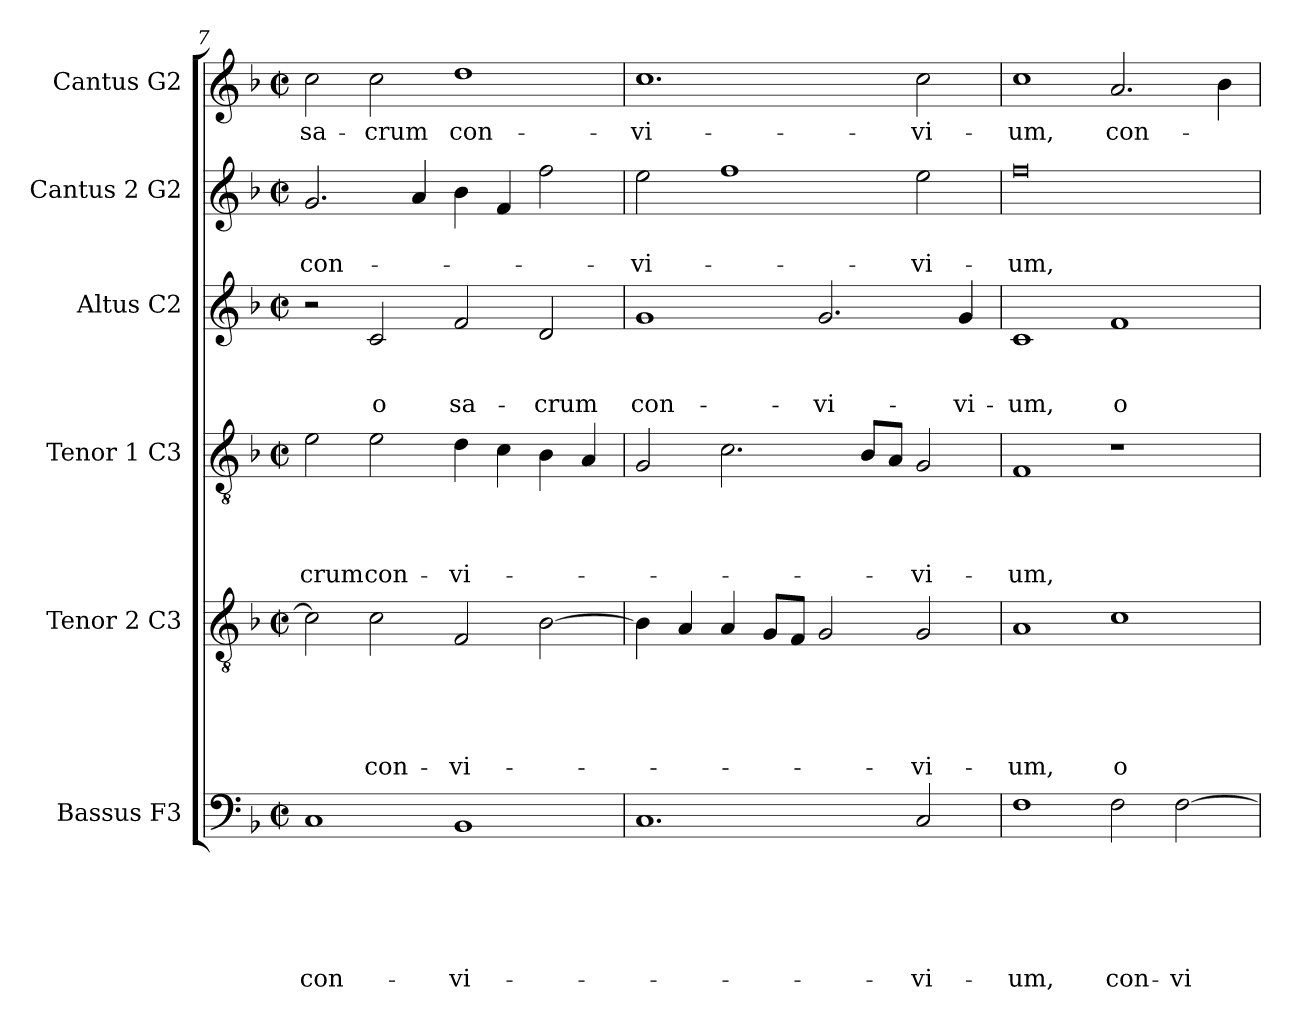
**kern	**text	**text	**text	**text	**text	**text	**kern	**text	**text	**text	**text	**text	**kern	**text	**text	**text	**text	**kern	**text	**text	**text	**kern	**text	**text	**kern	**text
*part6	*part6	*part6	*part6	*part6	*part6	*part6	*part5	*part5	*part5	*part5	*part5	*part5	*part4	*part4	*part4	*part4	*part4	*part3	*part3	*part3	*part3	*part2	*part2	*part2	*part1	*part1
*staff6	*staff6	*staff6	*staff6	*staff6	*staff6	*staff6	*staff5	*staff5	*staff5	*staff5	*staff5	*staff5	*staff4	*staff4	*staff4	*staff4	*staff4	*staff3	*staff3	*staff3	*staff3	*staff2	*staff2	*staff2	*staff1	*staff1
*I"Bassus F3	*	*	*	*	*	*	*I"Tenor 2 C3	*	*	*	*	*	*I"Tenor 1 C3	*	*	*	*	*I"Altus C2	*	*	*	*I"Cantus 2 G2	*	*	*I"Cantus G2	*
*clefF4	*	*	*	*	*	*	*clefGv2	*	*	*	*	*	*clefGv2	*	*	*	*	*clefG2	*	*	*	*clefG2	*	*	*clefG2	*
*k[b-]	*	*	*	*	*	*	*k[b-]	*	*	*	*	*	*k[b-]	*	*	*	*	*k[b-]	*	*	*	*k[b-]	*	*	*k[b-]	*
*F:	*	*	*	*	*	*	*F:	*	*	*	*	*	*F:	*	*	*	*	*F:	*	*	*	*F:	*	*	*F:	*
*M2/2	*	*	*	*	*	*	*M2/2	*	*	*	*	*	*M2/2	*	*	*	*	*M2/2	*	*	*	*M2/2	*	*	*M2/2	*
*met(c|)	*	*	*	*	*	*	*met(c|)	*	*	*	*	*	*met(c|)	*	*	*	*	*met(c|)	*	*	*	*met(c|)	*	*	*met(c|)	*
=7	=7	=7	=7	=7	=7	=7	=7	=7	=7	=7	=7	=7	=7	=7	=7	=7	=7	=7	=7	=7	=7	=7	=7	=7	=7	=7
!	!	!	!	!	!	!LO:LY:b	!	!	!	!	!	!	!	!	!	!	!LO:LY:b	!	!	!	!	!	!	!LO:LY:b	!	!LO:LY:b
1C	.	.	.	.	.	con-	2c\]	.	.	.	.	.	2e\	.	.	.	-crum	2r	.	.	.	2.g/	.	con-	2cc\	sa-
!	!	!	!	!	!	!	!	!	!	!	!	!LO:LY:b	!	!	!	!	!LO:LY:b	!	!	!	!LO:LY:b	!	!	!	!	!LO:LY:b
.	.	.	.	.	.	.	2c\	.	.	.	.	con-	2e\	.	.	.	con-	2c/	.	.	o	.	.	.	2cc\	-crum
.	.	.	.	.	.	.	.	.	.	.	.	.	.	.	.	.	.	.	.	.	.	4a/	.	.	.	.
!	!	!	!	!	!	!LO:LY:b	!	!	!	!	!	!LO:LY:b	!	!	!	!	!LO:LY:b	!	!	!	!LO:LY:b	!	!	!	!	!LO:LY:b
1BB-	.	.	.	.	.	-vi-	2F/	.	.	.	.	-vi-	4d\	.	.	.	-vi-	2f/	.	.	sa-	4b-\	.	.	1dd	con-
.	.	.	.	.	.	.	.	.	.	.	.	.	4c\	.	.	.	.	.	.	.	.	4f/	.	.	.	.
!	!	!	!	!	!	!	!	!	!	!	!	!	!	!	!	!	!	!	!	!	!LO:LY:b	!	!	!	!	!
.	.	.	.	.	.	.	[>2B-\	.	.	.	.	.	4B-\	.	.	.	.	2d/	.	.	-crum	2ff\	.	.	.	.
.	.	.	.	.	.	.	.	.	.	.	.	.	4A/	.	.	.	.	.	.	.	.	.	.	.	.	.
=8	=8	=8	=8	=8	=8	=8	=8	=8	=8	=8	=8	=8	=8	=8	=8	=8	=8	=8	=8	=8	=8	=8	=8	=8	=8	=8
!	!	!	!	!	!	!	!	!	!	!	!	!	!	!	!	!	!	!	!	!	!LO:LY:b	!	!	!LO:LY:b	!	!LO:LY:b
1.C	.	.	.	.	.	.	4B-\]	.	.	.	.	.	2G/	.	.	.	.	1g	.	.	con-	2ee\	.	-vi-	1.cc	-vi-
.	.	.	.	.	.	.	4A/	.	.	.	.	.	.	.	.	.	.	.	.	.	.	.	.	.	.	.
.	.	.	.	.	.	.	4A/	.	.	.	.	.	2.c\	.	.	.	.	.	.	.	.	1ff	.	.	.	.
.	.	.	.	.	.	.	8G/L	.	.	.	.	.	.	.	.	.	.	.	.	.	.	.	.	.	.	.
.	.	.	.	.	.	.	8F/J	.	.	.	.	.	.	.	.	.	.	.	.	.	.	.	.	.	.	.
!	!	!	!	!	!	!	!	!	!	!	!	!	!	!	!	!	!	!	!	!	!LO:LY:b	!	!	!	!	!
.	.	.	.	.	.	.	2G/	.	.	.	.	.	.	.	.	.	.	2.g/	.	.	-vi-	.	.	.	.	.
.	.	.	.	.	.	.	.	.	.	.	.	.	8B-/L	.	.	.	.	.	.	.	.	.	.	.	.	.
.	.	.	.	.	.	.	.	.	.	.	.	.	8A/J	.	.	.	.	.	.	.	.	.	.	.	.	.
!	!	!	!	!	!	!LO:LY:b	!	!	!	!	!	!LO:LY:b	!	!	!	!	!LO:LY:b	!	!	!	!	!	!	!LO:LY:b	!	!LO:LY:b
2C/	.	.	.	.	.	-vi-	2G/	.	.	.	.	-vi-	2G/	.	.	.	-vi-	.	.	.	.	2ee\	.	-vi-	2cc\	-vi-
!	!	!	!	!	!	!	!	!	!	!	!	!	!	!	!	!	!	!	!	!	!LO:LY:b	!	!	!	!	!
.	.	.	.	.	.	.	.	.	.	.	.	.	.	.	.	.	.	4g/	.	.	-vi-	.	.	.	.	.
=9	=9	=9	=9	=9	=9	=9	=9	=9	=9	=9	=9	=9	=9	=9	=9	=9	=9	=9	=9	=9	=9	=9	=9	=9	=9	=9
!	!	!	!	!	!	!LO:LY:b	!	!	!	!	!	!LO:LY:b	!	!	!	!	!LO:LY:b	!	!	!	!LO:LY:b	!	!	!LO:LY:b	!	!LO:LY:b
1F	.	.	.	.	.	-um,	1A	.	.	.	.	-um,	1F	.	.	.	-um,	1c	.	.	-um,	0ff	.	-um,	1cc	-um,
!	!	!	!	!	!	!LO:LY:b	!	!	!	!	!	!LO:LY:b:rj	!	!	!	!	!	!	!	!	!LO:LY:b:rj	!	!	!	!	!LO:LY:b
2F\	.	.	.	.	.	con-	1c	.	.	.	.	o	1r	.	.	.	.	1f	.	.	o	.	.	.	2.a/	con-
!	!	!	!	!	!	!LO:LY:b	!	!	!	!	!	!	!	!	!	!	!	!	!	!	!	!	!	!	!	!
[>2F\	.	.	.	.	.	-vi-	.	.	.	.	.	.	.	.	.	.	.	.	.	.	.	.	.	.	.	.
.	.	.	.	.	.	.	.	.	.	.	.	.	.	.	.	.	.	.	.	.	.	.	.	.	4b-\	.
=	=	=	=	=	=	=	=	=	=	=	=	=	=	=	=	=	=	=	=	=	=	=	=	=	=	=
*-	*-	*-	*-	*-	*-	*-	*-	*-	*-	*-	*-	*-	*-	*-	*-	*-	*-	*-	*-	*-	*-	*-	*-	*-	*-	*-
